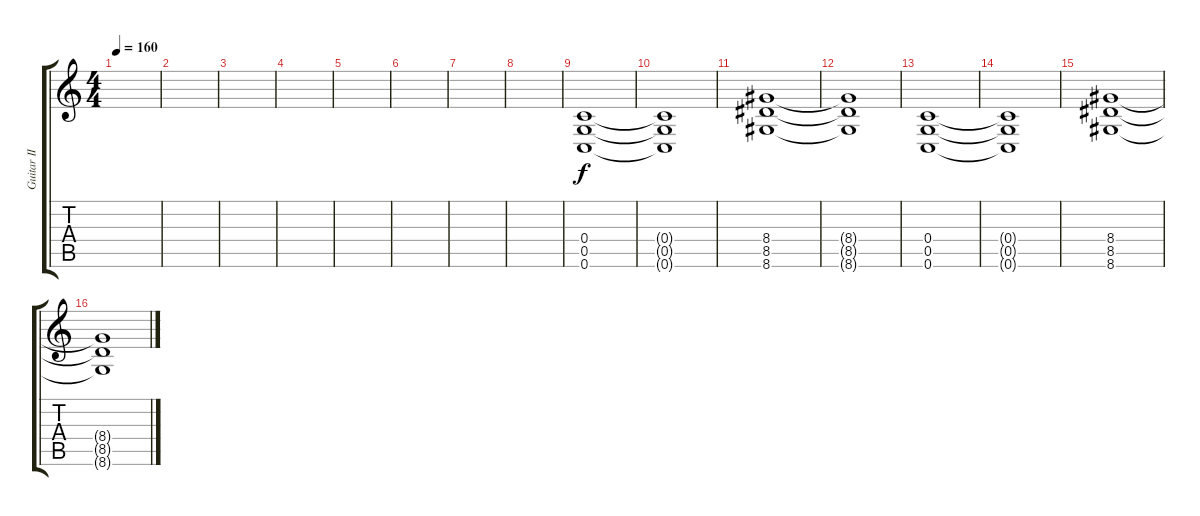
\track ("Guitar II" "Guitar II") {instrument distortionguitar}
\staff {score tabs}
\tuning (D4 A3 F3 C3 G2 C2) {hide}
\ts (4 4)
\tempo 160
\clef g2
\ks c
|
|
|
|
|
|
|
|
(0.4 0.5 0.6).1 |
(0.4{t} 0.5{t} 0.6{t}).1 |
(8.4 8.5 8.6).1 |
(8.4{t} 8.5{t} 8.6{t}).1 |
(0.4 0.5 0.6).1 |
(0.4{t} 0.5{t} 0.6{t}).1 |
(8.4 8.5 8.6).1 |
(8.4{t} 8.5{t} 8.6{t}).1
